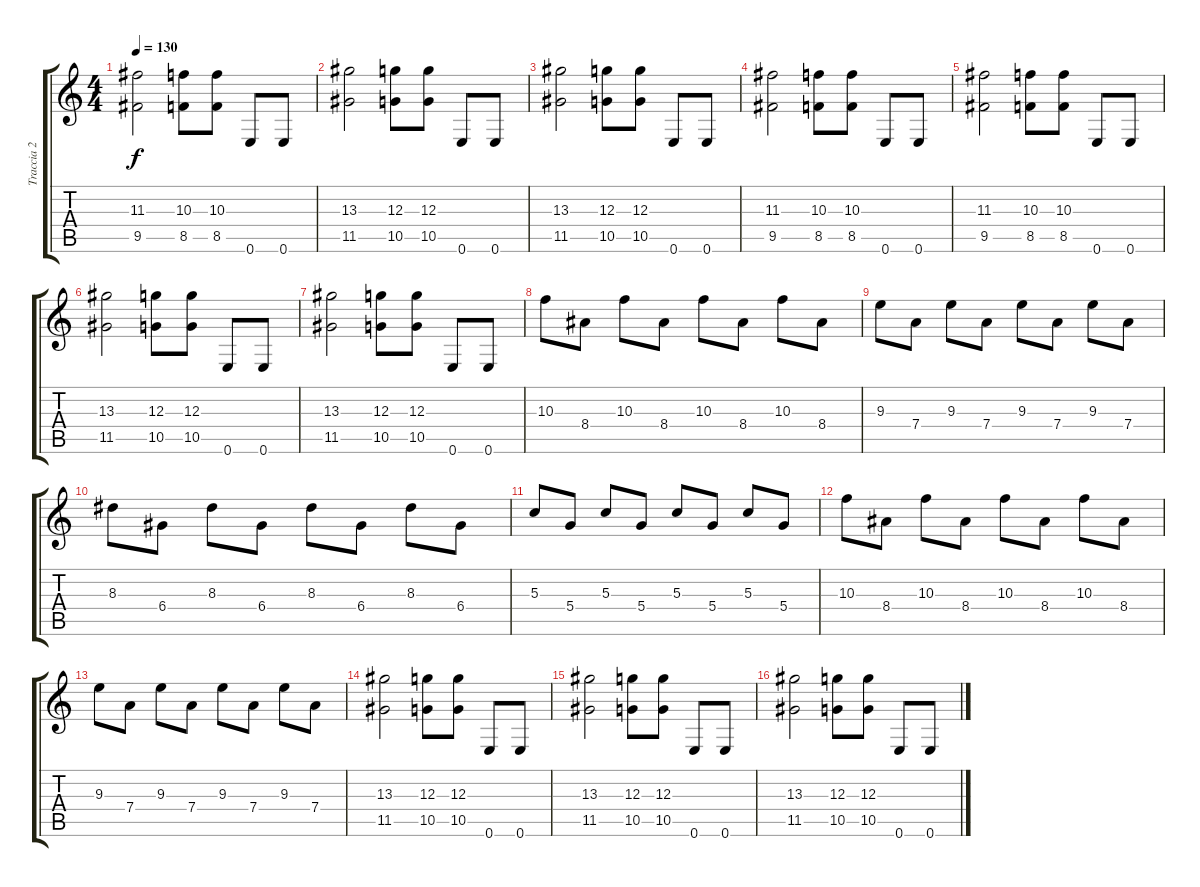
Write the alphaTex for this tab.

\track ("Traccia 2" "Traccia 2") {instrument electricguitarclean}
\staff {score tabs}
\tuning (E4 B3 G3 D3 A2 E2) {hide}
\ts (4 4)
\tempo 130
\clef g2
\ks c
(11.3 9.5).2{dy f} (10.3 8.5).8 (10.3 8.5).8 0.6.8 0.6.8 |
(13.3 11.5).2 (12.3 10.5).8 (12.3 10.5).8 0.6.8 0.6.8 |
(13.3 11.5).2 (12.3 10.5).8 (12.3 10.5).8 0.6.8 0.6.8 |
(11.3 9.5).2 (10.3 8.5).8 (10.3 8.5).8 0.6.8 0.6.8 |
(11.3 9.5).2 (10.3 8.5).8 (10.3 8.5).8 0.6.8 0.6.8 |
(13.3 11.5).2 (12.3 10.5).8 (12.3 10.5).8 0.6.8 0.6.8 |
(13.3 11.5).2 (12.3 10.5).8 (12.3 10.5).8 0.6.8 0.6.8 |
10.3.8 8.4.8 10.3.8 8.4.8 10.3.8 8.4.8 10.3.8 8.4.8 |
9.3.8 7.4.8 9.3.8 7.4.8 9.3.8 7.4.8 9.3.8 7.4.8 |
8.3.8 6.4.8 8.3.8 6.4.8 8.3.8 6.4.8 8.3.8 6.4.8 |
5.3.8 5.4.8 5.3.8 5.4.8 5.3.8 5.4.8 5.3.8 5.4.8 |
10.3.8 8.4.8 10.3.8 8.4.8 10.3.8 8.4.8 10.3.8 8.4.8 |
9.3.8 7.4.8 9.3.8 7.4.8 9.3.8 7.4.8 9.3.8 7.4.8 |
(13.3 11.5).2 (12.3 10.5).8 (12.3 10.5).8 0.6.8 0.6.8 |
(13.3 11.5).2 (12.3 10.5).8 (12.3 10.5).8 0.6.8 0.6.8 |
(13.3 11.5).2 (12.3 10.5).8 (12.3 10.5).8 0.6.8 0.6.8
